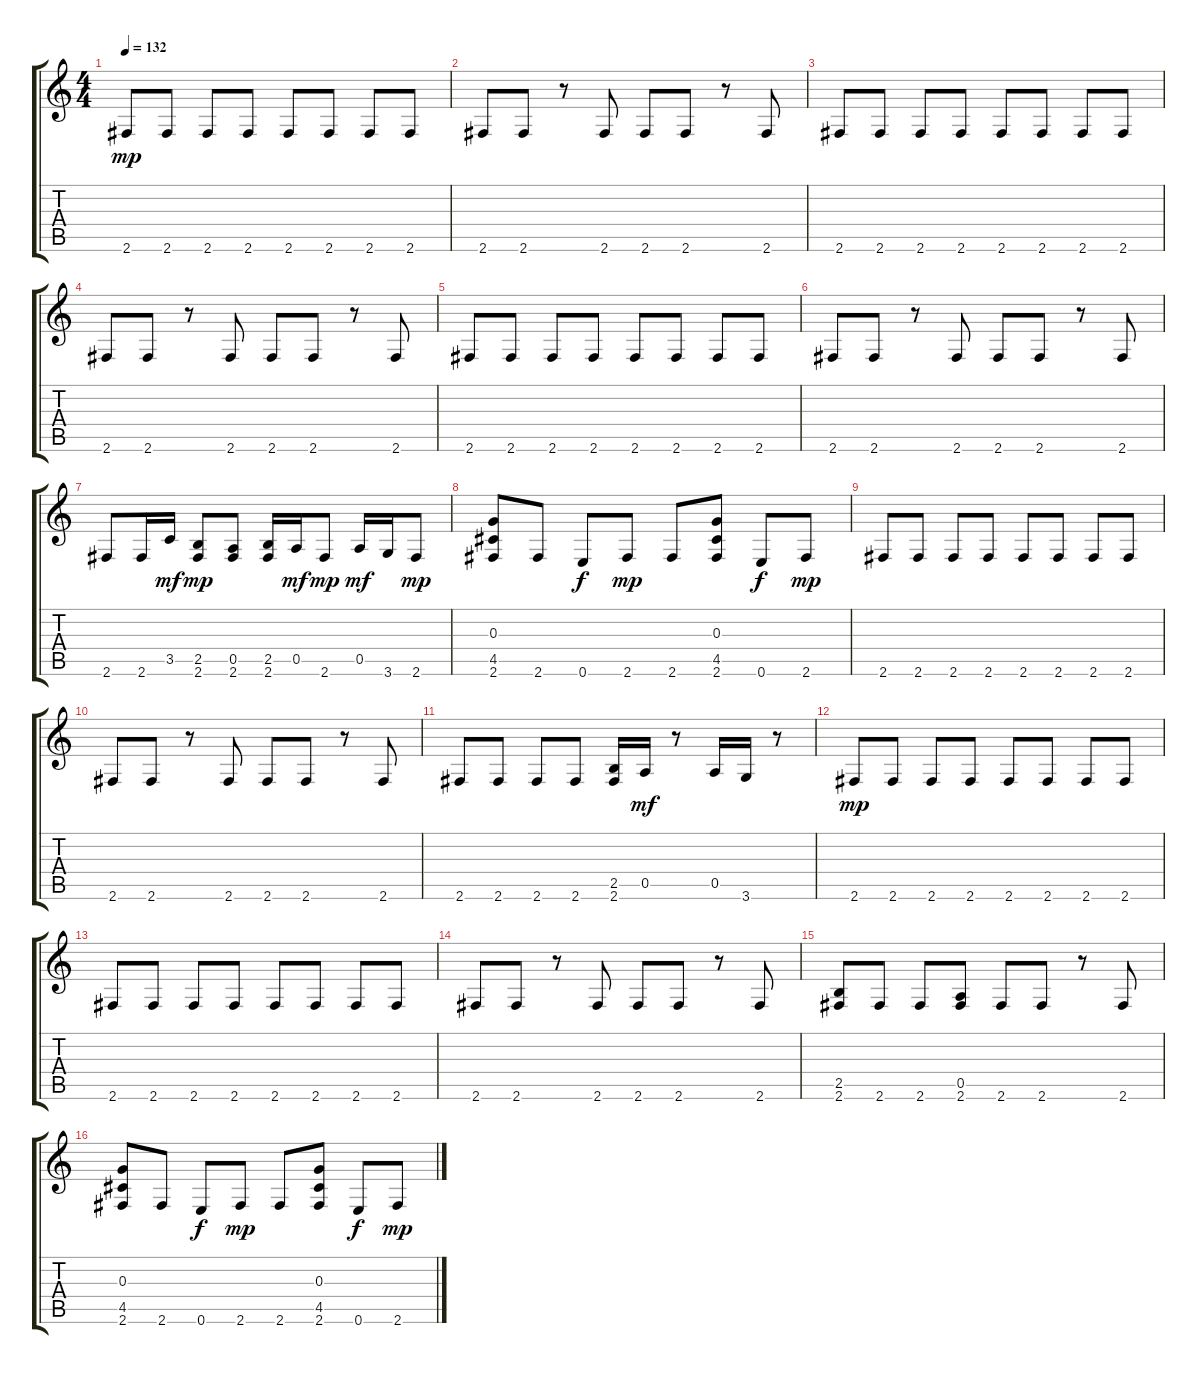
\track "" {instrument acousticbass}
\staff {score tabs}
\tuning (E4 B3 G3 D3 A2 E2) {hide}
\ts (4 4)
\tempo 132
\clef g2
\ks c
2.6.8{dy mp} 2.6.8 2.6.8 2.6.8 2.6.8 2.6.8 2.6.8 2.6.8 |
2.6.8 2.6.8 r.8 2.6.8 2.6.8 2.6.8 r.8 2.6.8 |
2.6.8 2.6.8 2.6.8 2.6.8 2.6.8 2.6.8 2.6.8 2.6.8 |
2.6.8 2.6.8 r.8 2.6.8 2.6.8 2.6.8 r.8 2.6.8 |
2.6.8 2.6.8 2.6.8 2.6.8 2.6.8 2.6.8 2.6.8 2.6.8 |
2.6.8 2.6.8 r.8 2.6.8 2.6.8 2.6.8 r.8 2.6.8 |
2.6.8 2.6.16 3.5.16{dy mf} (2.5 2.6).8{dy mp} (0.5 2.6).8 (2.5 2.6).16 0.5.16{dy mf} 2.6.8{dy mp} 0.5.16{dy mf} 3.6.16 2.6.8{dy mp} |
(0.3 4.5 2.6).8 2.6.8 0.6.8{dy f} 2.6.8{dy mp} 2.6.8 (0.3 4.5 2.6).8 0.6.8{dy f} 2.6.8{dy mp} |
2.6.8 2.6.8 2.6.8 2.6.8 2.6.8 2.6.8 2.6.8 2.6.8 |
2.6.8 2.6.8 r.8 2.6.8 2.6.8 2.6.8 r.8 2.6.8 |
2.6.8 2.6.8 2.6.8 2.6.8 (2.5 2.6).16 0.5.16{dy mf} r.8 0.5.16 3.6.16 r.8 |
2.6.8{dy mp} 2.6.8 2.6.8 2.6.8 2.6.8 2.6.8 2.6.8 2.6.8 |
2.6.8 2.6.8 2.6.8 2.6.8 2.6.8 2.6.8 2.6.8 2.6.8 |
2.6.8 2.6.8 r.8 2.6.8 2.6.8 2.6.8 r.8 2.6.8 |
(2.5 2.6).8 2.6.8 2.6.8 (0.5 2.6).8 2.6.8 2.6.8 r.8 2.6.8 |
(0.3 4.5 2.6).8 2.6.8 0.6.8{dy f} 2.6.8{dy mp} 2.6.8 (0.3 4.5 2.6).8 0.6.8{dy f} 2.6.8{dy mp}
